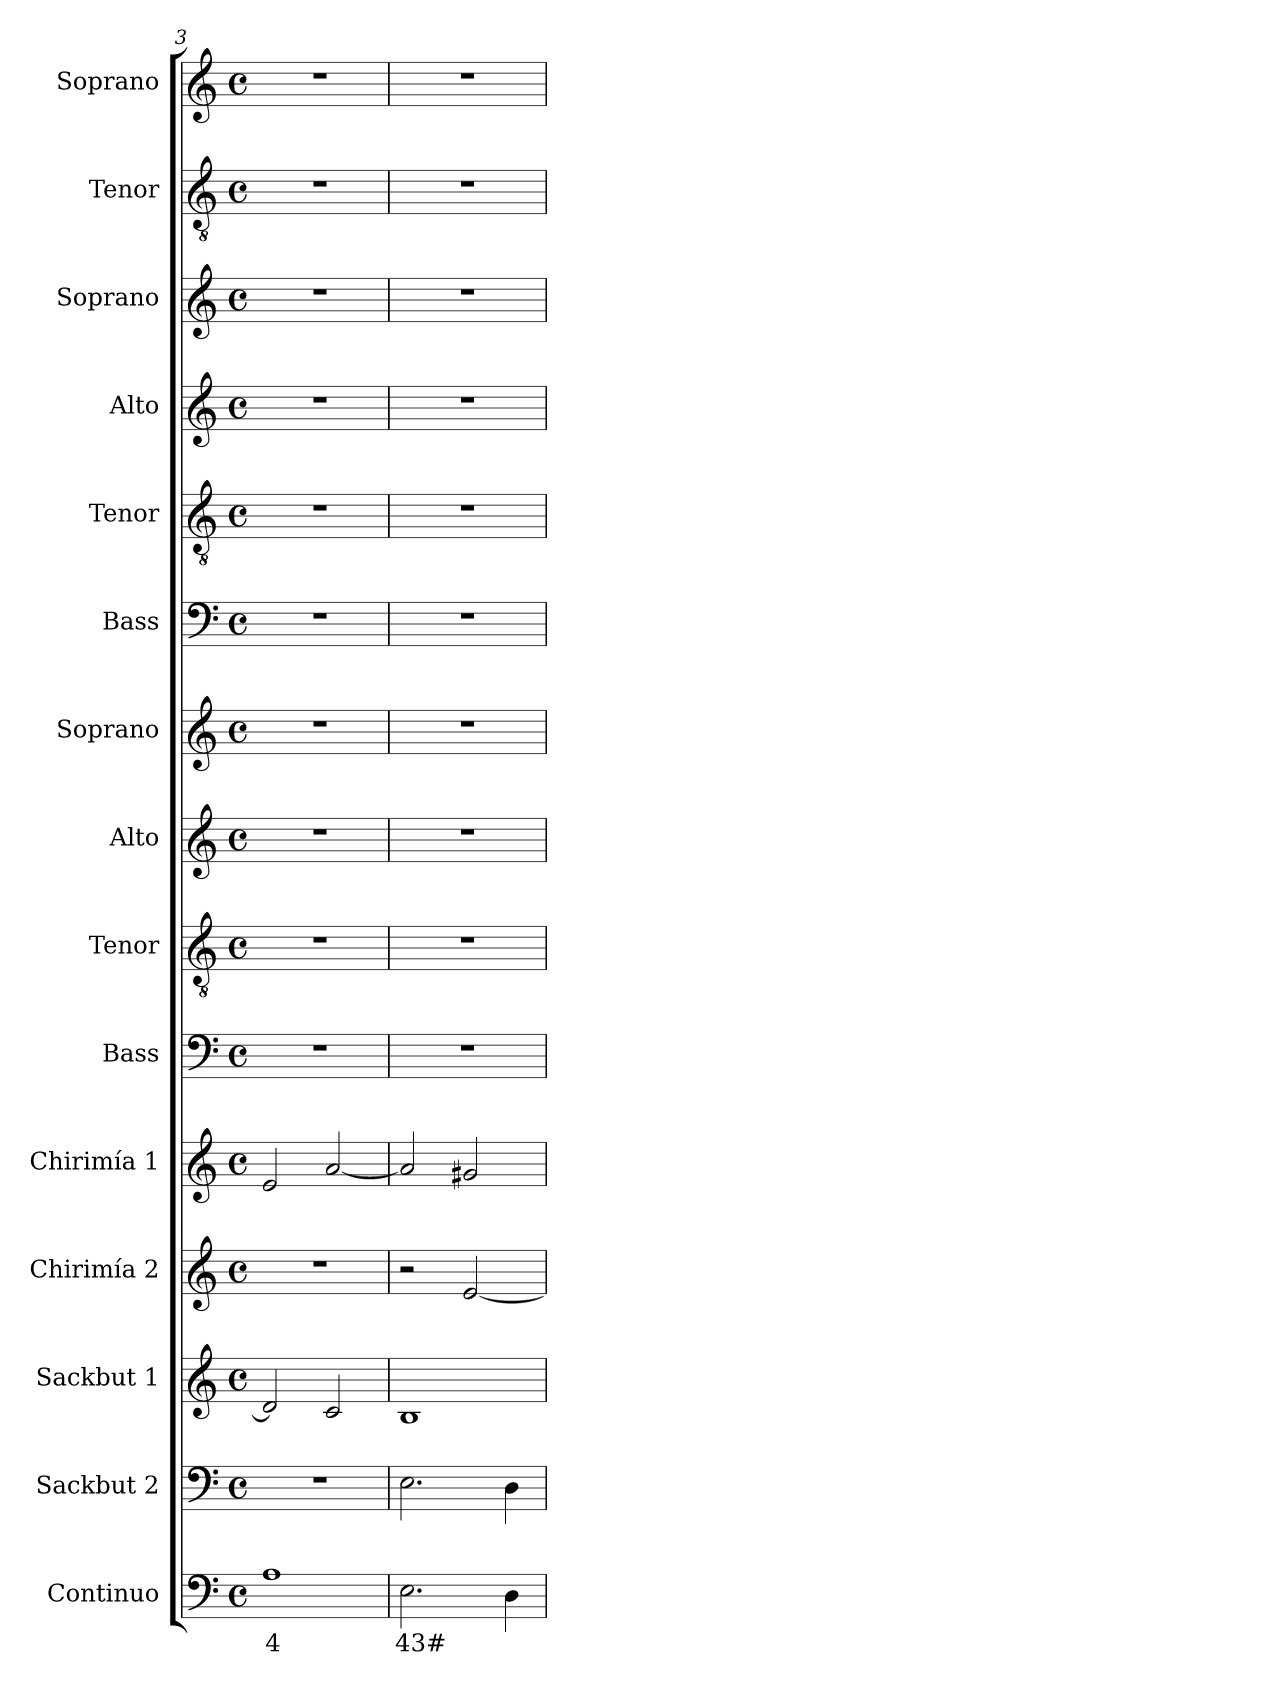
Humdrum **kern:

**kern	**text	**kern	**kern	**kern	**kern	**kern	**kern	**kern	**kern	**kern	**kern	**kern	**kern	**kern	**kern
*part15	*part15	*part14	*part13	*part12	*part11	*part10	*part9	*part8	*part7	*part6	*part5	*part4	*part3	*part2	*part1
*staff15	*staff15	*staff14	*staff13	*staff12	*staff11	*staff10	*staff9	*staff8	*staff7	*staff6	*staff5	*staff4	*staff3	*staff2	*staff1
*I"Continuo	*	*I"Sackbut 2	*I"Sackbut 1	*I"Chirimía 2	*I"Chirimía 1	*I"Bass	*I"Tenor	*I"Alto	*I"Soprano	*I"Bass	*I"Tenor	*I"Alto	*I"Soprano	*I"Tenor	*I"Soprano
*I'Cont.	*	*I'Scbt. 2	*I'Scbt. 1.	*I'Ch2.	*I'Ch1.	*I'B.	*I'T.	*I'A.	*I'S.	*I'B.	*I'T.	*I'A.	*I'S.	*I'T.	*I'S.
*clefF4	*	*clefF4	*clefG2	*clefG2	*clefG2	*clefF4	*clefGv2	*clefG2	*clefG2	*clefF4	*clefGv2	*clefG2	*clefG2	*clefGv2	*clefG2
*	*	*	*	*	*	*	*ITrd7c12	*	*	*	*ITrd7c12	*	*	*ITrd7c12	*
*k[]	*	*k[]	*k[]	*k[]	*k[]	*k[]	*k[]	*k[]	*k[]	*k[]	*k[]	*k[]	*k[]	*k[]	*k[]
*C:	*	*C:	*C:	*C:	*C:	*C:	*C:	*C:	*C:	*C:	*C:	*C:	*C:	*C:	*C:
*M4/4	*	*M4/4	*M4/4	*M4/4	*M4/4	*M4/4	*M4/4	*M4/4	*M4/4	*M4/4	*M4/4	*M4/4	*M4/4	*M4/4	*M4/4
*met(c)	*	*met(c)	*met(c)	*met(c)	*met(c)	*met(c)	*met(c)	*met(c)	*met(c)	*met(c)	*met(c)	*met(c)	*met(c)	*met(c)	*met(c)
=3	=3	=3	=3	=3	=3	=3	=3	=3	=3	=3	=3	=3	=3	=3	=3
!	!LO:LY:b:color=#000000	!	!	!	!	!	!	!	!	!	!	!	!	!	!
1Ai	4	1r	2di/]	1r	2ei/	1r	1r	1r	1r	1r	1r	1r	1r	1r	1r
.	.	.	2ci/	.	[<2ai/	.	.	.	.	.	.	.	.	.	.
=4	=4	=4	=4	=4	=4	=4	=4	=4	=4	=4	=4	=4	=4	=4	=4
!	!LO:LY:b:color=#000000	!	!	!	!	!	!	!	!	!	!	!	!	!	!
2.Ei\	43#	2.Ei\	1Bi	2r	2ai/]	1r	1r	1r	1r	1r	1r	1r	1r	1r	1r
.	.	.	.	[<2ei/	2g#Xi/	.	.	.	.	.	.	.	.	.	.
4Di\	.	4Di\	.	.	.	.	.	.	.	.	.	.	.	.	.
=	=	=	=	=	=	=	=	=	=	=	=	=	=	=	=
*-	*-	*-	*-	*-	*-	*-	*-	*-	*-	*-	*-	*-	*-	*-	*-
